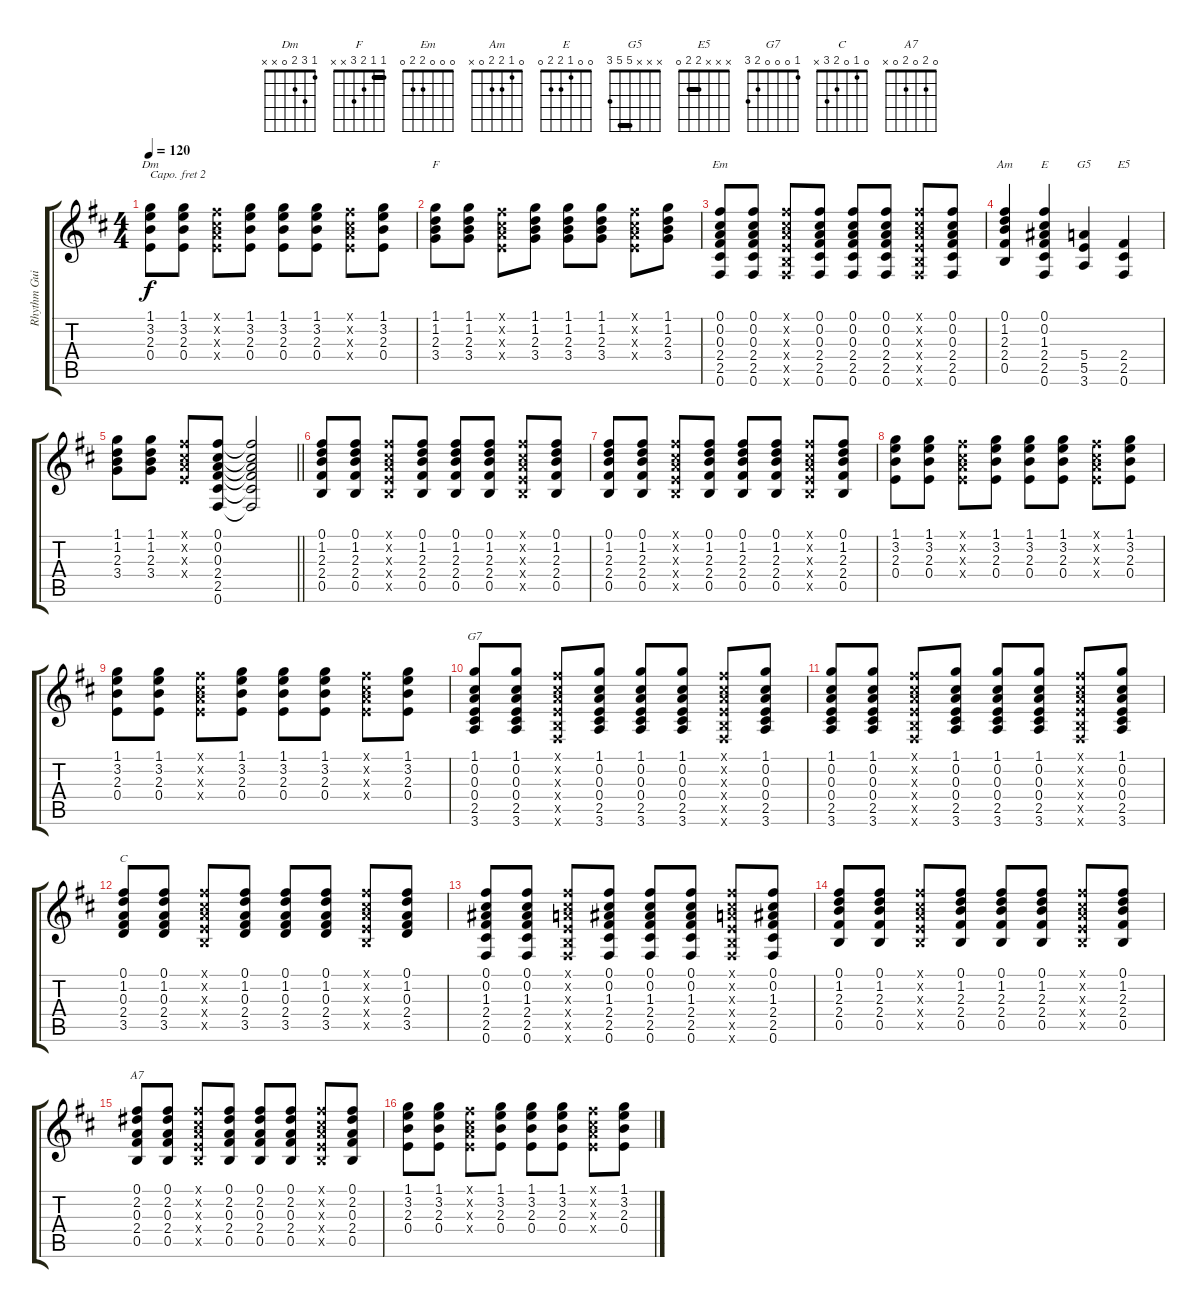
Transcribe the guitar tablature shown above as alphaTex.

\track ("Rhythm Guitar - Karla" "Rhythm Gui") {instrument electricguitarclean}
\staff {score tabs}
\capo 2
\tuning (E4 B3 G3 D3 A2 E2) {hide}
\chord ("Dm" 1 3 2 0 x x)
\chord ("F" 1 1 2 3 x x) {barre 1}
\chord ("Em" 0 0 0 2 2 0)
\chord ("Am" 0 1 2 2 0 x)
\chord ("E" 0 0 1 2 2 0)
\chord ("G5" x x x 5 5 3) {barre 5}
\chord ("E5" x x x 2 2 0) {barre 2}
\chord ("G7" 1 0 0 0 2 3)
\chord ("C" 0 1 0 2 3 x)
\chord ("A7" 0 2 0 2 0 x)
\ts (4 4)
\tempo 120
\clef g2
\ks d
(1.1 3.2 2.3 0.4).8{ch "Dm" dy f} (1.1 3.2 2.3 0.4).8 (0.1{x} 0.2{x} 0.3{x} 0.4{x}).8 (1.1 3.2 2.3 0.4).8 (1.1 3.2 2.3 0.4).8 (1.1 3.2 2.3 0.4).8 (0.1{x} 0.2{x} 0.3{x} 0.4{x}).8 (1.1 3.2 2.3 0.4).8 |
(1.1 1.2 2.3 3.4).8{ch "F"} (1.1 1.2 2.3 3.4).8 (0.1{x} 0.2{x} 0.3{x} 0.4{x}).8 (1.1 1.2 2.3 3.4).8 (1.1 1.2 2.3 3.4).8 (1.1 1.2 2.3 3.4).8 (0.1{x} 0.2{x} 0.3{x} 0.4{x}).8 (1.1 1.2 2.3 3.4).8 |
(0.1 0.2 0.3 2.4 2.5 0.6).8{ch "Em"} (0.1 0.2 0.3 2.4 2.5 0.6).8 (0.1{x} 0.2{x} 0.3{x} 0.4{x} 0.5{x} 0.6{x}).8 (0.1 0.2 0.3 2.4 2.5 0.6).8 (0.1 0.2 0.3 2.4 2.5 0.6).8 (0.1 0.2 0.3 2.4 2.5 0.6).8 (0.1{x} 0.2{x} 0.3{x} 0.4{x} 0.5{x} 0.6{x}).8 (0.1 0.2 0.3 2.4 2.5 0.6).8 |
(0.1 1.2 2.3 2.4 0.5).4{ch "Am"} (0.1 0.2 1.3 2.4 2.5 0.6).4{ch "E"} (5.4 5.5 3.6).4{ch "G5"} (2.4 2.5 0.6).4{ch "E5"} |
\barLineRight lightlight
(1.1 1.2 2.3 3.4).8 (1.1 1.2 2.3 3.4).8 (0.1{x} 0.2{x} 0.3{x} 0.4{x}).8 (0.1 0.2 0.3 2.4 2.5 0.6).8 (0.1{t} 0.2{t} 0.3{t} 2.4{t} 2.5{t} 0.6{t}).2 |
(0.1 1.2 2.3 2.4 0.5).8 (0.1 1.2 2.3 2.4 0.5).8 (0.1{x} 0.2{x} 0.3{x} 0.4{x} 0.5{x}).8 (0.1 1.2 2.3 2.4 0.5).8 (0.1 1.2 2.3 2.4 0.5).8 (0.1 1.2 2.3 2.4 0.5).8 (0.1{x} 0.2{x} 0.3{x} 0.4{x} 0.5{x}).8 (0.1 1.2 2.3 2.4 0.5).8 |
(0.1 1.2 2.3 2.4 0.5).8 (0.1 1.2 2.3 2.4 0.5).8 (0.1{x} 0.2{x} 0.3{x} 0.4{x} 0.5{x}).8 (0.1 1.2 2.3 2.4 0.5).8 (0.1 1.2 2.3 2.4 0.5).8 (0.1 1.2 2.3 2.4 0.5).8 (0.1{x} 0.2{x} 0.3{x} 0.4{x} 0.5{x}).8 (0.1 1.2 2.3 2.4 0.5).8 |
(1.1 3.2 2.3 0.4).8 (1.1 3.2 2.3 0.4).8 (0.1{x} 0.2{x} 0.3{x} 0.4{x}).8 (1.1 3.2 2.3 0.4).8 (1.1 3.2 2.3 0.4).8 (1.1 3.2 2.3 0.4).8 (0.1{x} 0.2{x} 0.3{x} 0.4{x}).8 (1.1 3.2 2.3 0.4).8 |
(1.1 3.2 2.3 0.4).8 (1.1 3.2 2.3 0.4).8 (0.1{x} 0.2{x} 0.3{x} 0.4{x}).8 (1.1 3.2 2.3 0.4).8 (1.1 3.2 2.3 0.4).8 (1.1 3.2 2.3 0.4).8 (0.1{x} 0.2{x} 0.3{x} 0.4{x}).8 (1.1 3.2 2.3 0.4).8 |
(1.1 0.2 0.3 0.4 2.5 3.6).8{ch "G7"} (1.1 0.2 0.3 0.4 2.5 3.6).8 (0.1{x} 0.2{x} 0.3{x} 0.4{x} 0.5{x} 0.6{x}).8 (1.1 0.2 0.3 0.4 2.5 3.6).8 (1.1 0.2 0.3 0.4 2.5 3.6).8 (1.1 0.2 0.3 0.4 2.5 3.6).8 (0.1{x} 0.2{x} 0.3{x} 0.4{x} 0.5{x} 0.6{x}).8 (1.1 0.2 0.3 0.4 2.5 3.6).8 |
(1.1 0.2 0.3 0.4 2.5 3.6).8 (1.1 0.2 0.3 0.4 2.5 3.6).8 (0.1{x} 0.2{x} 0.3{x} 0.4{x} 0.5{x} 0.6{x}).8 (1.1 0.2 0.3 0.4 2.5 3.6).8 (1.1 0.2 0.3 0.4 2.5 3.6).8 (1.1 0.2 0.3 0.4 2.5 3.6).8 (0.1{x} 0.2{x} 0.3{x} 0.4{x} 0.5{x} 0.6{x}).8 (1.1 0.2 0.3 0.4 2.5 3.6).8 |
(0.1 1.2 0.3 2.4 3.5).8{ch "C"} (0.1 1.2 0.3 2.4 3.5).8 (0.1{x} 0.2{x} 0.3{x} 0.4{x} 0.5{x}).8 (0.1 1.2 0.3 2.4 3.5).8 (0.1 1.2 0.3 2.4 3.5).8 (0.1 1.2 0.3 2.4 3.5).8 (0.1{x} 0.2{x} 0.3{x} 0.4{x} 0.5{x}).8 (0.1 1.2 0.3 2.4 3.5).8 |
(0.1 0.2 1.3 2.4 2.5 0.6).8 (0.1 0.2 1.3 2.4 2.5 0.6).8 (0.1{x} 0.2{x} 0.3{x} 0.4{x} 0.5{x} 0.6{x}).8 (0.1 0.2 1.3 2.4 2.5 0.6).8 (0.1 0.2 1.3 2.4 2.5 0.6).8 (0.1 0.2 1.3 2.4 2.5 0.6).8 (0.1{x} 0.2{x} 0.3{x} 0.4{x} 0.5{x} 0.6{x}).8 (0.1 0.2 1.3 2.4 2.5 0.6).8 |
(0.1 1.2 2.3 2.4 0.5).8 (0.1 1.2 2.3 2.4 0.5).8 (0.1{x} 0.2{x} 0.3{x} 0.4{x} 0.5{x}).8 (0.1 1.2 2.3 2.4 0.5).8 (0.1 1.2 2.3 2.4 0.5).8 (0.1 1.2 2.3 2.4 0.5).8 (0.1{x} 0.2{x} 0.3{x} 0.4{x} 0.5{x}).8 (0.1 1.2 2.3 2.4 0.5).8 |
(0.1 2.2 0.3 2.4 0.5).8{ch "A7"} (0.1 2.2 0.3 2.4 0.5).8 (0.1{x} 0.2{x} 0.3{x} 0.4{x} 0.5{x}).8 (0.1 2.2 0.3 2.4 0.5).8 (0.1 2.2 0.3 2.4 0.5).8 (0.1 2.2 0.3 2.4 0.5).8 (0.1{x} 0.2{x} 0.3{x} 0.4{x} 0.5{x}).8 (0.1 2.2 0.3 2.4 0.5).8 |
(1.1 3.2 2.3 0.4).8 (1.1 3.2 2.3 0.4).8 (0.1{x} 0.2{x} 0.3{x} 0.4{x}).8 (1.1 3.2 2.3 0.4).8 (1.1 3.2 2.3 0.4).8 (1.1 3.2 2.3 0.4).8 (0.1{x} 0.2{x} 0.3{x} 0.4{x}).8 (1.1 3.2 2.3 0.4).8
